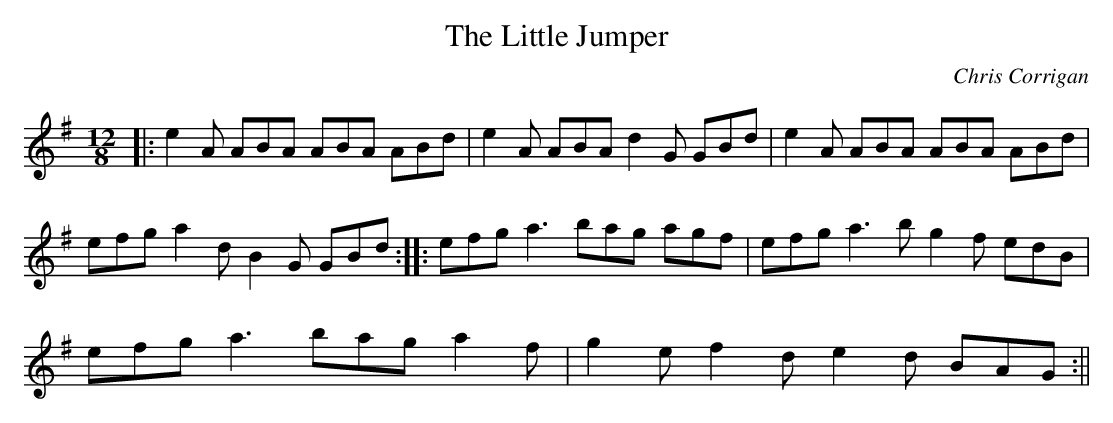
X:1
T:The Little Jumper
M:12/8
L:1/8
C:Chris Corrigan
K:G
||:e2 A ABA ABA ABd|e2 A ABA d2 G GBd|e2 A ABA ABA ABd|
efg a2 d B2 G GBd:||:efg a3 bag agf|efg a3 b g2 f edB|
efg a3 bag a2 f|g2 e f2 d e2 d BAG :||
